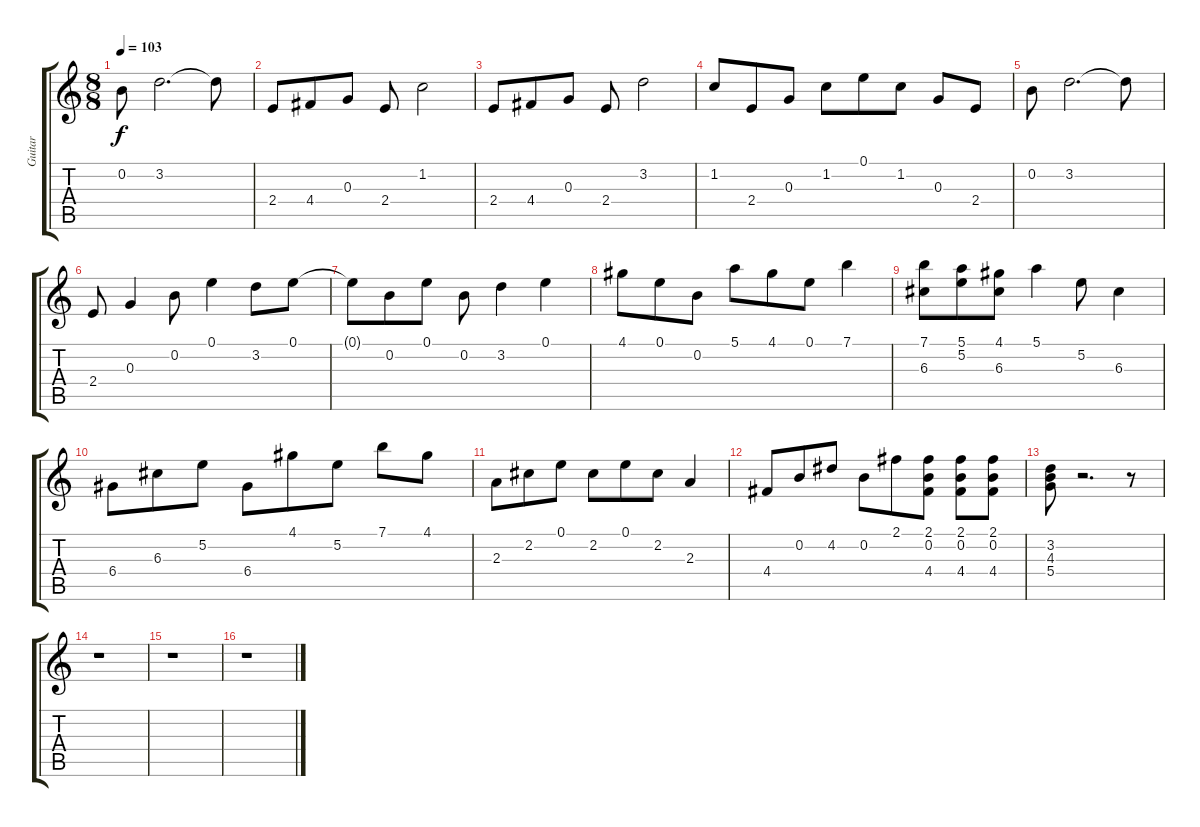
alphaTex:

\track ("Guitar" "Guitar") {instrument electricguitarjazz}
\staff {score tabs}
\tuning (E4 B3 G3 D3 A2 E2) {hide}
\ts (8 8)
\tempo 103
\clef g2
\ks c
0.2.8{dy f} 3.2.2{d} 3.2{t}.8 |
2.4.8 4.4.8 0.3.8 2.4.8 1.2.2 |
2.4.8 4.4.8 0.3.8 2.4.8 3.2.2 |
1.2.8 2.4.8 0.3.8 1.2.8 0.1.8 1.2.8 0.3.8 2.4.8 |
0.2.8 3.2.2{d} 3.2{t}.8 |
2.4.8 0.3.4 0.2.8 0.1.4 3.2.8 0.1.8 |
0.1{t}.8 0.2.8 0.1.8 0.2.8 3.2.4 0.1.4 |
4.1.8 0.1.8 0.2.8 5.1.8 4.1.8 0.1.8 7.1.4 |
(7.1 6.3).8 (5.1 5.2).8 (4.1 6.3).8 5.1.4 5.2.8 6.3.4 |
6.4.8 6.3.8 5.2.8 6.4.8 4.1.8 5.2.8 7.1.8 4.1.8 |
2.3.8 2.2.8 0.1.8 2.2.8 0.1.8 2.2.8 2.3.4 |
4.4.8 0.2.8 4.2.8 0.2.8 2.1.8 (2.1 0.2 4.4).8 (2.1 0.2 4.4).8 (2.1 0.2 4.4).8 |
(3.2 4.3 5.4).8 r.2{d} r.8 |
r.1 |
r.1 |
r.1
